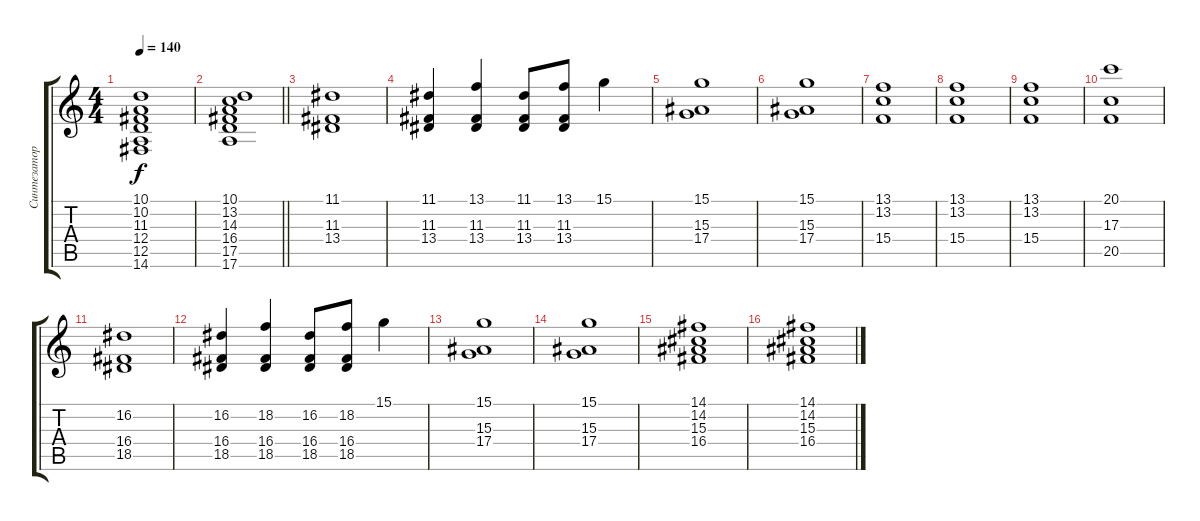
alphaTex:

\track ("Синтезатор 1 (Мустис)" "Синтезатор") {instrument drawbarorgan}
\staff {score tabs}
\tuning (E4 B3 G3 D3 A2 E2) {hide}
\ts (4 4)
\tempo 140
\clef g2
\ks c
(10.1 10.2 11.3 12.4 12.5 14.6).1{dy f} |
\barLineRight lightlight
(10.1 13.2 14.3 16.4 17.5 17.6).1 |
(11.1 11.3 13.4).1 |
(11.1 11.3 13.4).4 (13.1 11.3 13.4).4 (11.1 11.3 13.4).8 (13.1 11.3 13.4).8 15.1.4 |
(15.1 15.3 17.4).1 |
(15.1 15.3 17.4).1 |
(13.1 13.2 15.4).1 |
(13.1 13.2 15.4).1 |
(13.1 13.2 15.4).1 |
(20.1 17.3 20.5).1 |
(16.2 16.4 18.5).1 |
(16.2 16.4 18.5).4 (18.2 16.4 18.5).4 (16.2 16.4 18.5).8 (18.2 16.4 18.5).8 15.1.4 |
(15.1 15.3 17.4).1 |
(15.1 15.3 17.4).1 |
(14.1 14.2 15.3 16.4).1 |
(14.1 14.2 15.3 16.4).1
